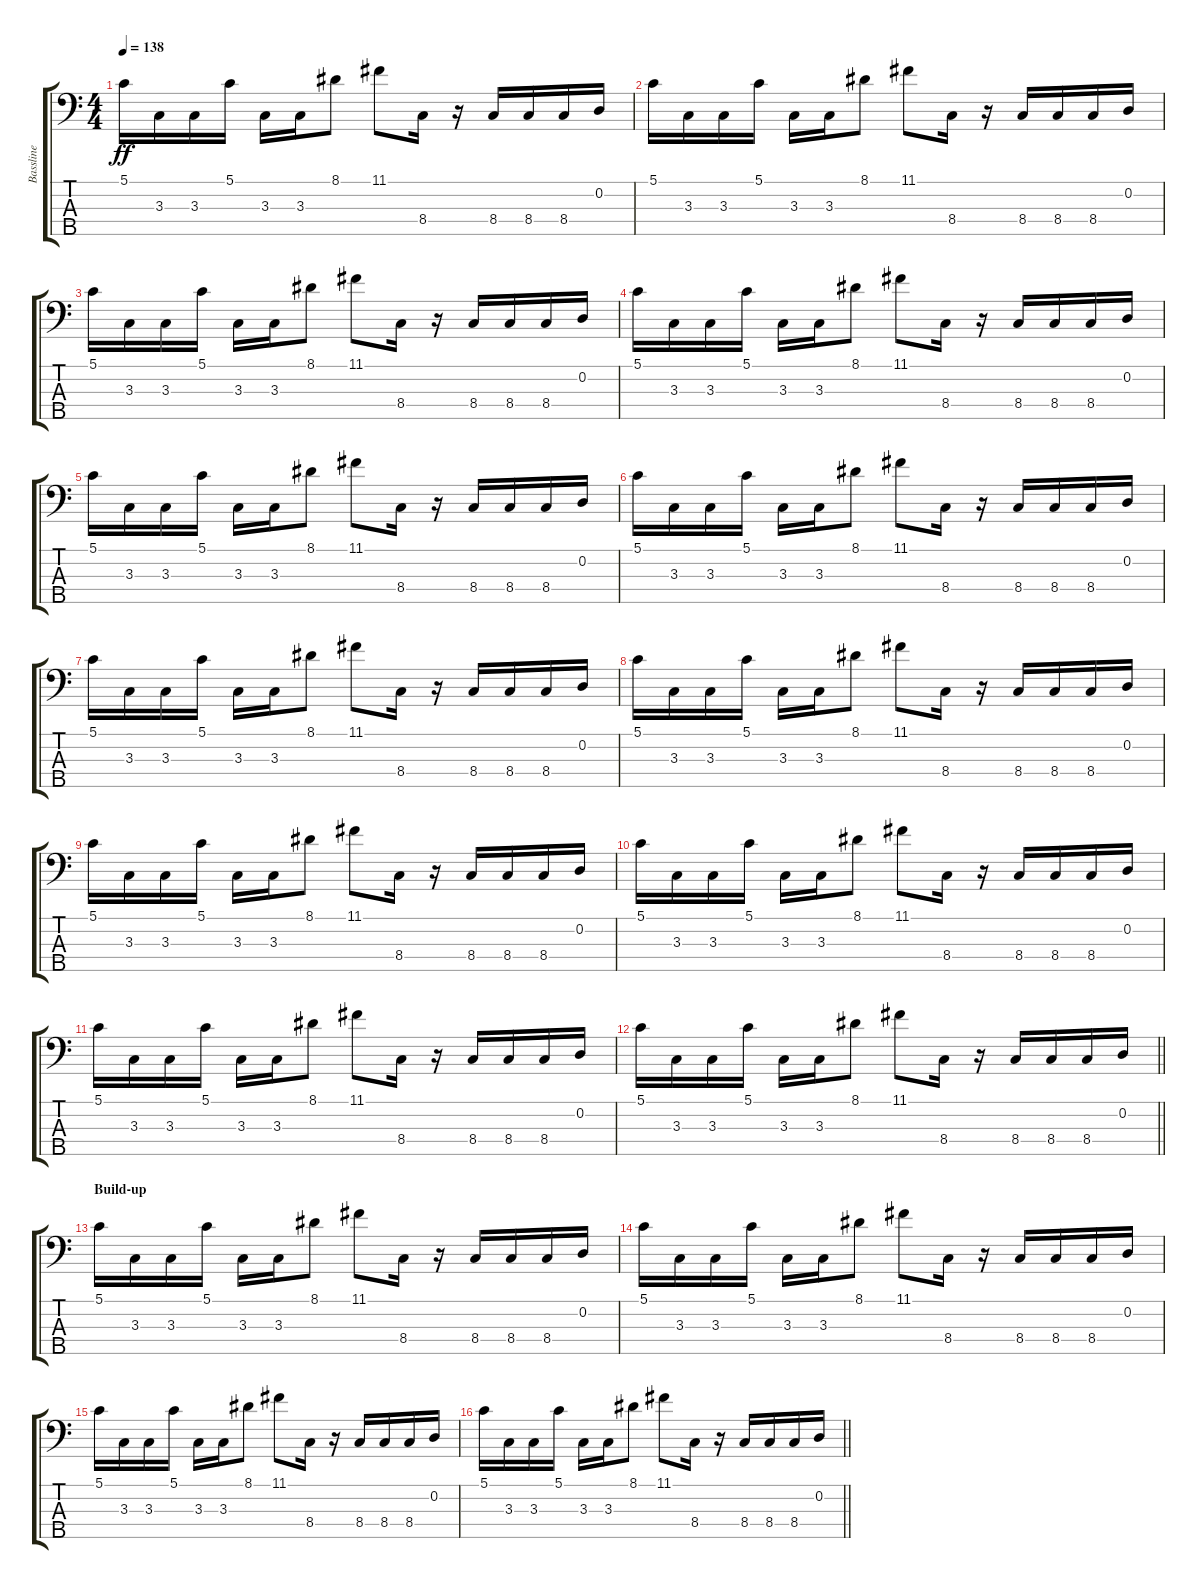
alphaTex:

\track ("Bassline" "Bassline") {instrument electricbassfinger}
\staff {score tabs}
\tuning (G2 D2 A1 E1 B0) {hide}
\ts (4 4)
\tempo 138
\clef f4
\ks c
5.1.16{dy ff} 3.3.16 3.3.16 5.1.16 3.3.16 3.3.16 8.1.8 11.1.8 8.4.16 r.16 8.4.16 8.4.16 8.4.16 0.2.16 |
5.1.16 3.3.16 3.3.16 5.1.16 3.3.16 3.3.16 8.1.8 11.1.8 8.4.16 r.16 8.4.16 8.4.16 8.4.16 0.2.16 |
5.1.16 3.3.16 3.3.16 5.1.16 3.3.16 3.3.16 8.1.8 11.1.8 8.4.16 r.16 8.4.16 8.4.16 8.4.16 0.2.16 |
5.1.16 3.3.16 3.3.16 5.1.16 3.3.16 3.3.16 8.1.8 11.1.8 8.4.16 r.16 8.4.16 8.4.16 8.4.16 0.2.16 |
5.1.16 3.3.16 3.3.16 5.1.16 3.3.16 3.3.16 8.1.8 11.1.8 8.4.16 r.16 8.4.16 8.4.16 8.4.16 0.2.16 |
5.1.16 3.3.16 3.3.16 5.1.16 3.3.16 3.3.16 8.1.8 11.1.8 8.4.16 r.16 8.4.16 8.4.16 8.4.16 0.2.16 |
5.1.16 3.3.16 3.3.16 5.1.16 3.3.16 3.3.16 8.1.8 11.1.8 8.4.16 r.16 8.4.16 8.4.16 8.4.16 0.2.16 |
5.1.16 3.3.16 3.3.16 5.1.16 3.3.16 3.3.16 8.1.8 11.1.8 8.4.16 r.16 8.4.16 8.4.16 8.4.16 0.2.16 |
5.1.16 3.3.16 3.3.16 5.1.16 3.3.16 3.3.16 8.1.8 11.1.8 8.4.16 r.16 8.4.16 8.4.16 8.4.16 0.2.16 |
5.1.16 3.3.16 3.3.16 5.1.16 3.3.16 3.3.16 8.1.8 11.1.8 8.4.16 r.16 8.4.16 8.4.16 8.4.16 0.2.16 |
5.1.16 3.3.16 3.3.16 5.1.16 3.3.16 3.3.16 8.1.8 11.1.8 8.4.16 r.16 8.4.16 8.4.16 8.4.16 0.2.16 |
\barLineRight lightlight
5.1.16 3.3.16 3.3.16 5.1.16 3.3.16 3.3.16 8.1.8 11.1.8 8.4.16 r.16 8.4.16 8.4.16 8.4.16 0.2.16 |
\section ("" "Build-up")
5.1.16 3.3.16 3.3.16 5.1.16 3.3.16 3.3.16 8.1.8 11.1.8 8.4.16 r.16 8.4.16 8.4.16 8.4.16 0.2.16 |
5.1.16 3.3.16 3.3.16 5.1.16 3.3.16 3.3.16 8.1.8 11.1.8 8.4.16 r.16 8.4.16 8.4.16 8.4.16 0.2.16 |
5.1.16 3.3.16 3.3.16 5.1.16 3.3.16 3.3.16 8.1.8 11.1.8 8.4.16 r.16 8.4.16 8.4.16 8.4.16 0.2.16 |
\barLineRight lightlight
5.1.16 3.3.16 3.3.16 5.1.16 3.3.16 3.3.16 8.1.8 11.1.8 8.4.16 r.16 8.4.16 8.4.16 8.4.16 0.2.16
